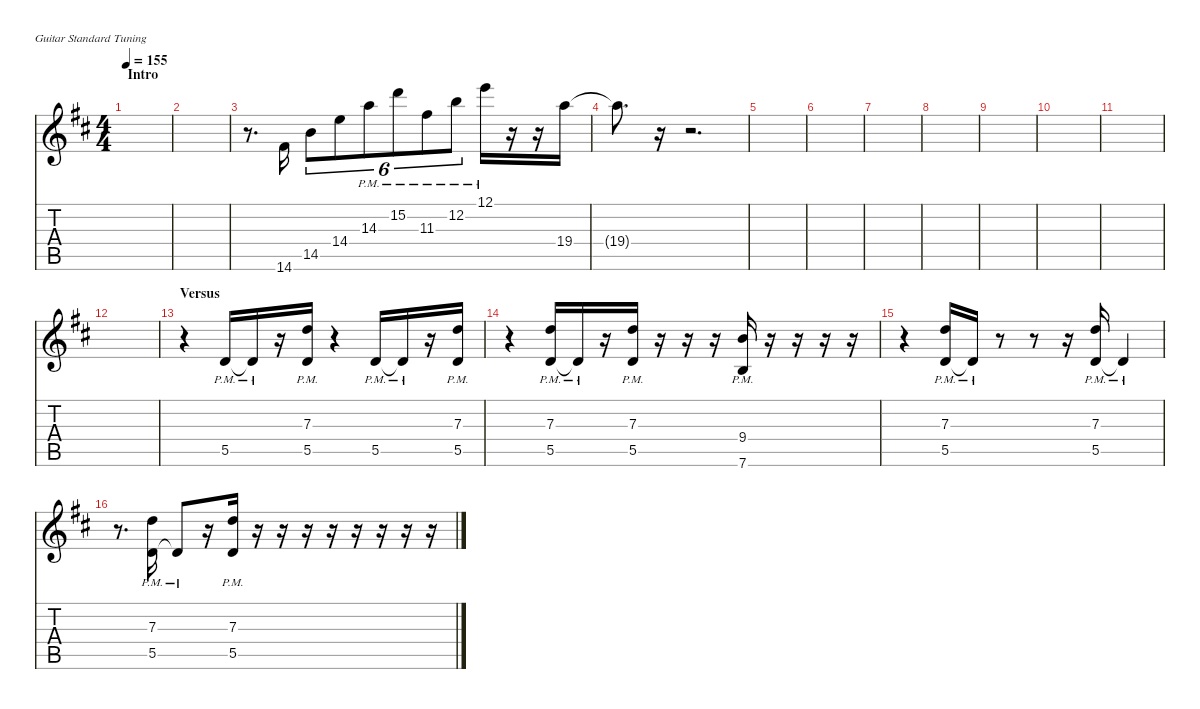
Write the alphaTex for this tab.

\hideDynamics
\bracketExtendMode nobrackets
\singleTrackTrackNamePolicy hidden
\multiTrackTrackNamePolicy hidden
\otherSystemsTrackNameOrientation horizontal
\track ("LGuitar" "E-Gt") {defaultSystemsLayout 8 instrument electricguitarclean}
\staff {score tabs}
\tuning (E4 B3 G3 D3 A2 E2)
\ts (4 4)
\section ("" "Intro")
\tempo 155
\clef g2
\ks d
|
|
r.8{d beam Down} 14.6{acc #}.16{beam Up} 14.5{acc forcenatural}.8{tu (6 4) beam Down} 14.4{acc forcenatural}.8{tu (6 4) beam Down} 14.3{pm acc forcenatural}.8{tu (6 4) dy mp beam Down} 15.2{pm acc forcenatural}.8{tu (6 4) beam Down} 11.3{pm acc #}.8{tu (6 4) beam Down} 12.2{pm acc forcenatural}.8{tu (6 4) beam Down} 12.1{pm acc forcenatural}.16{beam Down} r.16{beam Down} r.16{beam Down} 19.4{acc forcenatural}.16{dy mf beam Down} |
19.4{t acc forcenatural}.8{d beam Down} r.16{beam Down} r.2{d beam Down} |
|
|
|
|
|
|
|
|
\section ("" "Versus")
r.4{beam Down} 5.5{pm acc forcenatural}.16{beam Up} 5.5{pm t acc forcenatural}.16{beam Up} r.16{beam Up} (7.3{pm acc forcenatural} 5.5{pm acc forcenatural}).16{beam Up} r.4{beam Up} 5.5{pm acc forcenatural}.16{beam Up} 5.5{pm t acc forcenatural}.16{beam Up} r.16{beam Up} (7.3{pm acc forcenatural} 5.5{pm acc forcenatural}).16{beam Up} |
r.4{beam Down} (7.3{pm acc forcenatural} 5.5{pm acc forcenatural}).16{beam Up} 5.5{pm t acc forcenatural}.16{beam Up} r.16{beam Up} (7.3{pm acc forcenatural} 5.5{pm acc forcenatural}).16{beam Up} r.16{beam Up} r.16{beam Up} r.16{beam Up} (9.4{pm acc forcenatural} 7.6{pm acc forcenatural}).16{beam Up} r.16{beam Up} r.16{beam Up} r.16{beam Up} r.16{beam Up} |
r.4{beam Down} (7.3{pm acc forcenatural} 5.5{pm acc forcenatural}).16{beam Up} 5.5{pm t acc forcenatural}.16{beam Up} r.8{beam Up} r.8{beam Up} r.16{beam Up} (7.3{pm acc forcenatural} 5.5{pm acc forcenatural}).16{beam Up} 5.5{pm t acc forcenatural}.4{beam Up} |
r.8{d beam Down} (7.3{pm acc forcenatural} 5.5{pm acc forcenatural}).16{beam Up} 5.5{pm t acc forcenatural}.8{beam Up} r.16{beam Up} (7.3{pm acc forcenatural} 5.5{pm acc forcenatural}).16{dy f beam Up} r.16{beam Up} r.16{beam Up} r.16{beam Up} r.16{beam Up} r.16{beam Up} r.16{beam Up} r.16{beam Up} r.16{beam Up}
